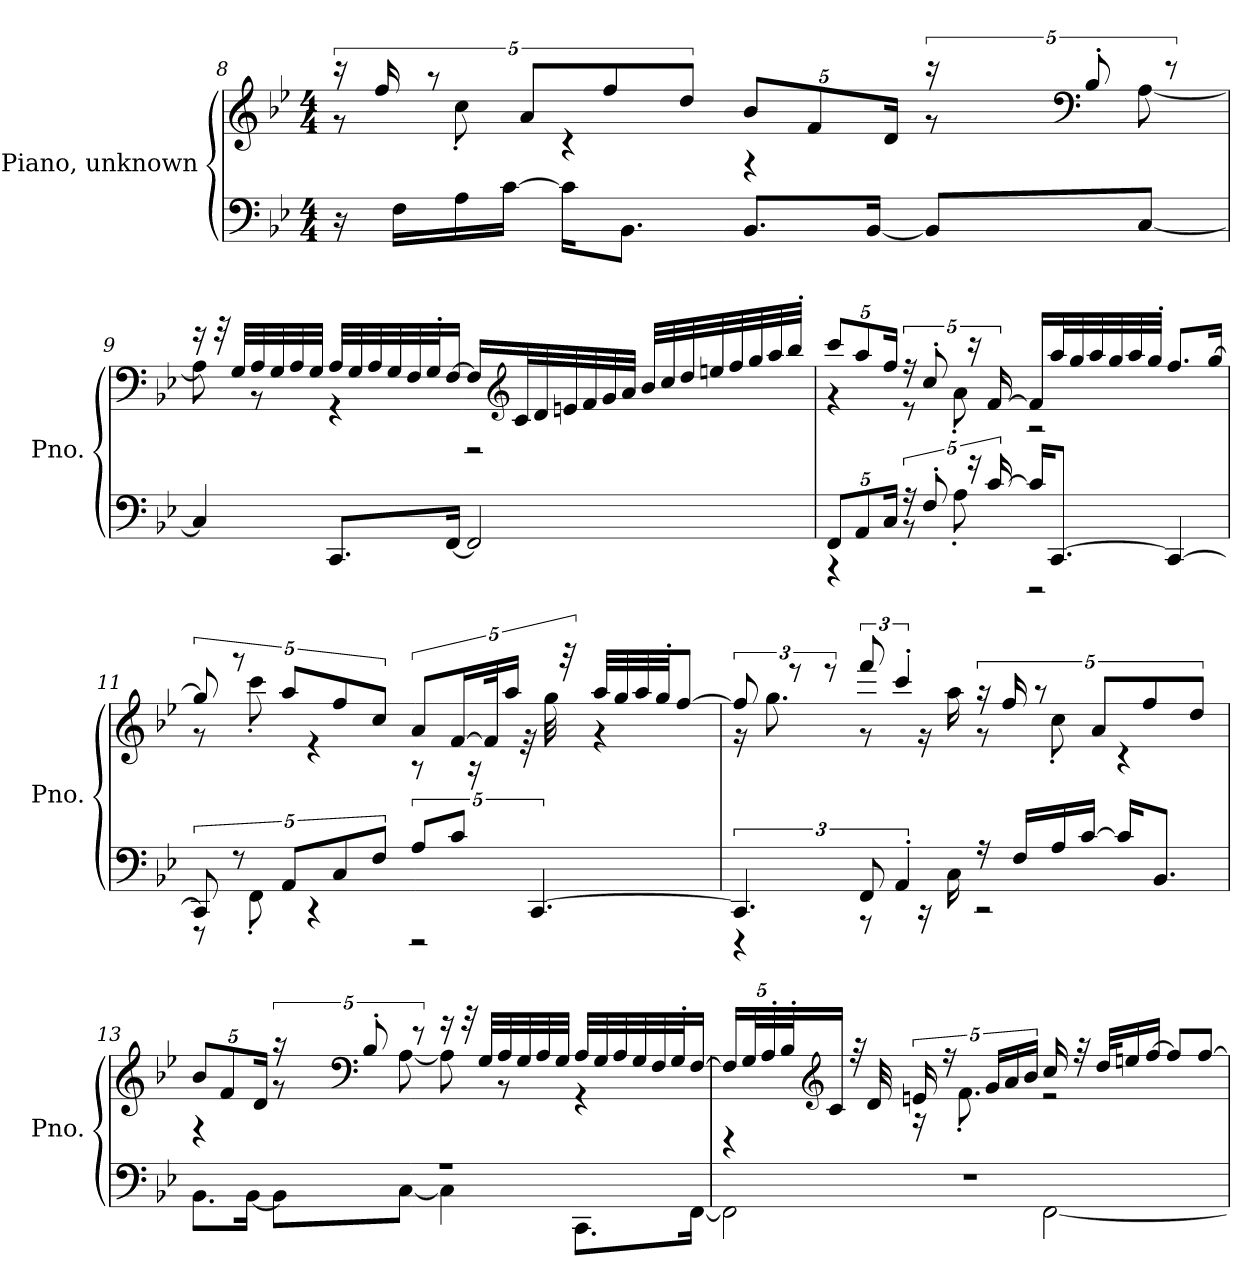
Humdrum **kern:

**kern	**kern
*part1	*part1
*staff2	*staff1
*I"Piano, unknown	*
*I'Pno.	*
*clefF4	*clefG2
*k[b-e-]	*k[b-e-]
*M4/4	*M4/4
=8	=8
*	*^
16r	20r	8r
.	20ff/	.
16F\LL	.	.
.	10r	.
16A\	.	8cc'\
[16c\JJ	.	.
.	10a/L	.
16c\KL]	.	4r
.	10ff/	.
8.BB-\J	.	.
.	10dd/J	.
8.BB-/L	10b-/L	4r
.	10f/	.
[16BB-/Jk	.	.
.	20d/Jk	.
8BB-/L]	20r	8r
*	*clefF4	*
.	10B-'/	.
[8C/J	.	[8A\
.	10r	.
!!LO:LB:g=z	!!
=9	=9	=9
4C/]	16r	8A\]
.	32r	.
.	32G/LLL	.
.	32A/	8r
.	32G/	.
.	32A/	.
.	32G/JJJ	.
8.CC/L	32A/LLL	4r
.	32G/	.
.	32A/	.
.	32G/	.
.	32F/	.
.	32G'/J	.
[16FF/Jk	[16F/JJ	.
2FF/]	16F/LL]	2r
*	*clefG2	*
.	32c/L	.
.	32d/	.
.	32en/	.
.	32f/	.
.	32g/	.
.	32a/JJJ	.
.	32b-/LLL	.
.	32cc/	.
.	32dd/	.
.	32een/	.
.	32ff/	.
.	32gg/	.
.	32aa/	.
.	32bb-'/JJJ	.
!!LO:LB:g=z	!!
=10	=10	=10
*^	*	*
10FF/L	4r	10ccc/L	4r
10AA/	.	10aa/	.
20C/Jk	.	20ff/Jk	.
20r	8r	20r	8r
10F'/	.	10cc'/	.
.	8A'\	.	8a'\
20r	.	20r	.
[20c/	.	[20f/	.
16c/KL]	2r	16f/LL]	2r
[8.CC/J	.	32aa/L	.
.	.	32gg/	.
.	.	32aa/	.
.	.	32gg/	.
.	.	32aa/	.
.	.	32gg'/JJJ	.
4CC/_	.	8.ff/L	.
.	.	[16gg/Jk	.
=11	=11	=11	=11
10CC/]	8r	10gg/]	8r
10r	.	10r	.
.	8FF'\	.	8ccc'\
10AA/L	.	10aa/L	.
.	4r	.	4r
10C/	.	10ff/	.
10F/J	.	10cc/J	.
10A/L	2r	10a/L	8r
10c/J	.	[20f/L	.
.	.	.	16r
.	.	40f/K]	.
.	.	20aa/JJ	.
.	.	.	32r
[5.CC/	.	.	.
.	.	.	32gg\
.	.	40r	.
.	.	32aa/LLL	4r
.	.	32gg/	.
.	.	32aa/	.
.	.	32gg'/JJ	.
.	.	[8ff/J	.
!!LO:PB:g=z	!!
=12	=12	=12	=12
6.CC/]	4r	12ff/]	16r
.	.	.	8.gg\
.	.	12r	.
.	.	12r	.
12FF/	8r	12fff/	8r
6AA'/	.	6ccc'/	.
.	16r	.	16r
.	16C\	.	16aa\
16r	2r	20r	8r
.	.	20ff/	.
16F/LL	.	.	.
.	.	10r	.
16A/	.	.	8cc'\
[16c/JJ	.	.	.
.	.	10a/L	.
16c/KL]	.	.	4r
.	.	10ff/	.
8.BB-/J	.	.	.
.	.	10dd/J	.
=13	=13	=13	=13
1r	8.BB-\L	10b-/L	4r
.	.	10f/	.
.	[16BB-\Jk	.	.
.	.	20d/Jk	.
.	8BB-\L]	20r	8r
*	*	*clefF4	*
.	.	10B-'/	.
.	[8C\J	.	[8A\
.	.	10r	.
.	4C\]	16r	8A\]
.	.	32r	.
.	.	32G/LLL	.
.	.	32A/	8r
.	.	32G/	.
.	.	32A/	.
.	.	32G/JJJ	.
.	8.CC\L	32A/LLL	4r
.	.	32G/	.
.	.	32A/	.
.	.	32G/	.
.	.	32F/	.
.	.	32G'/J	.
.	[16FF\Jk	[16F/JJ	.
!!LO:LB:g=z	!!
=14	=14	=14	=14
*	*	*Xbrackettup	*
1r	2FF\]	20F/LL]	4r
.	.	40G/L	.
.	.	40A'/	.
.	.	40B-'/J	.
*	*	*clefG2	*
.	.	16c/JJ	.
.	.	32r	.
.	.	32d/	.
*	*	*brackettup	*
.	.	20en/	16r
.	.	20r	.
.	.	.	8.f'\
.	.	20g/LL	.
.	.	20a/	.
.	.	20b-/JJ	.
.	[2FF\	16cc/	2r
.	.	32r	.
.	.	32dd/KLL	.
.	.	16een/	.
.	.	[16ff/JJ	.
.	.	8ff/L]	.
.	.	[8ff/J	.
*v	*v	*	*
*	*v	*v
=	=
*-	*-
